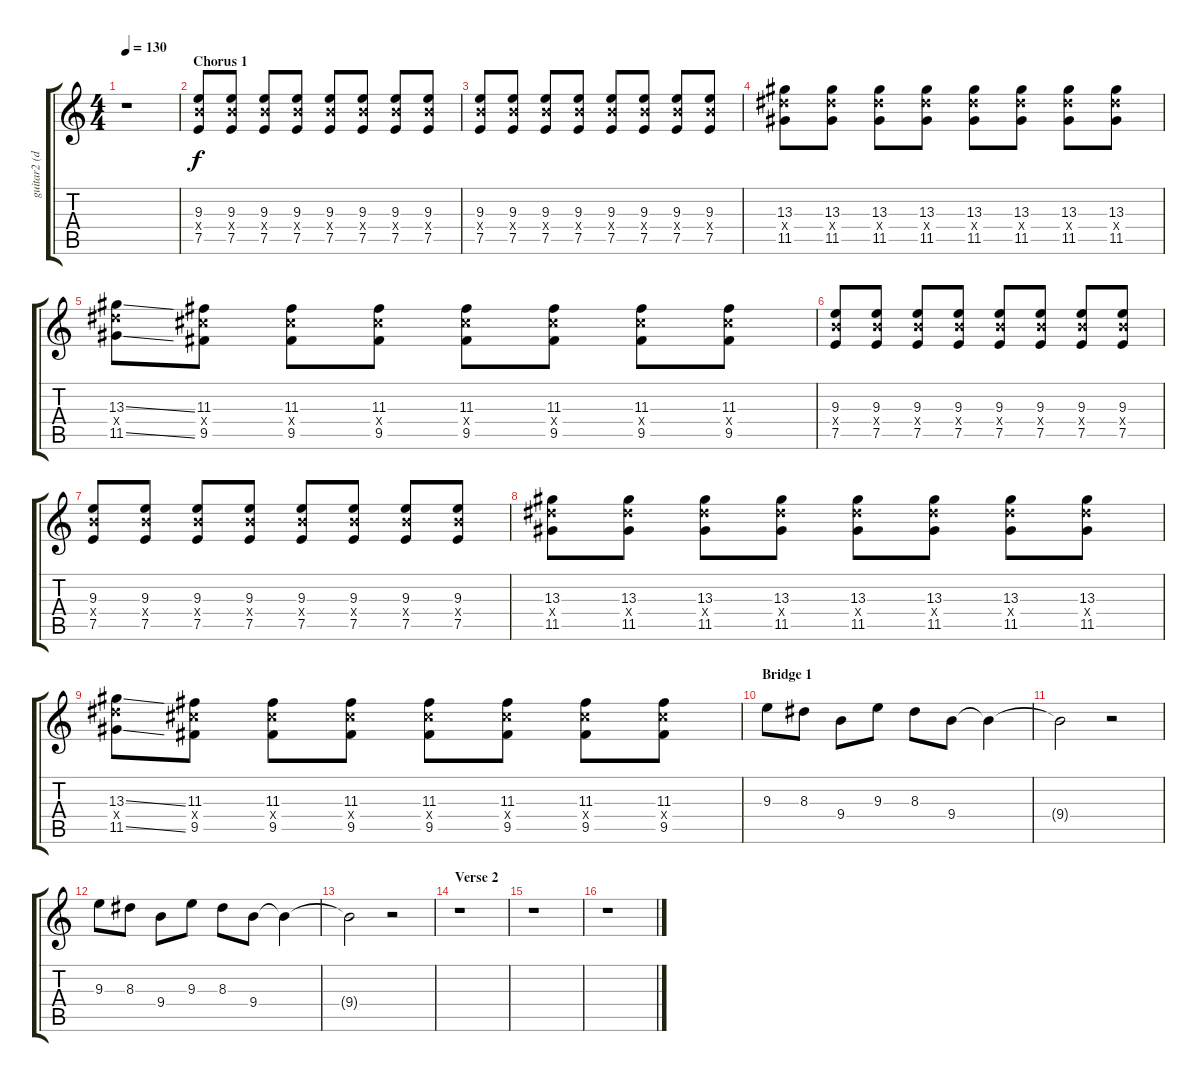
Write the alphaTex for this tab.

\track ("guitar2 (dist.)" "guitar2 (d") {instrument distortionguitar}
\staff {score tabs}
\tuning (E4 B3 G3 D3 A2 E2) {hide}
\ts (4 4)
\tempo 130
\clef g2
\ks c
r.1{dy f} |
\section ("" "Chorus 1")
(9.3 9.4{x} 7.5).8 (9.3 9.4{x} 7.5).8 (9.3 9.4{x} 7.5).8 (9.3 9.4{x} 7.5).8 (9.3 9.4{x} 7.5).8 (9.3 9.4{x} 7.5).8 (9.3 9.4{x} 7.5).8 (9.3 9.4{x} 7.5).8 |
(9.3 9.4{x} 7.5).8 (9.3 9.4{x} 7.5).8 (9.3 9.4{x} 7.5).8 (9.3 9.4{x} 7.5).8 (9.3 9.4{x} 7.5).8 (9.3 9.4{x} 7.5).8 (9.3 9.4{x} 7.5).8 (9.3 9.4{x} 7.5).8 |
(13.3 13.4{x} 11.5).8 (13.3 13.4{x} 11.5).8 (13.3 13.4{x} 11.5).8 (13.3 13.4{x} 11.5).8 (13.3 13.4{x} 11.5).8 (13.3 13.4{x} 11.5).8 (13.3 13.4{x} 11.5).8 (13.3 13.4{x} 11.5).8 |
(13.3{ss} 13.4{x} 11.5{ss}).8 (11.3 11.4{x} 9.5).8 (11.3 11.4{x} 9.5).8 (11.3 11.4{x} 9.5).8 (11.3 11.4{x} 9.5).8 (11.3 11.4{x} 9.5).8 (11.3 11.4{x} 9.5).8 (11.3 11.4{x} 9.5).8 |
(9.3 9.4{x} 7.5).8 (9.3 9.4{x} 7.5).8 (9.3 9.4{x} 7.5).8 (9.3 9.4{x} 7.5).8 (9.3 9.4{x} 7.5).8 (9.3 9.4{x} 7.5).8 (9.3 9.4{x} 7.5).8 (9.3 9.4{x} 7.5).8 |
(9.3 9.4{x} 7.5).8 (9.3 9.4{x} 7.5).8 (9.3 9.4{x} 7.5).8 (9.3 9.4{x} 7.5).8 (9.3 9.4{x} 7.5).8 (9.3 9.4{x} 7.5).8 (9.3 9.4{x} 7.5).8 (9.3 9.4{x} 7.5).8 |
(13.3 13.4{x} 11.5).8 (13.3 13.4{x} 11.5).8 (13.3 13.4{x} 11.5).8 (13.3 13.4{x} 11.5).8 (13.3 13.4{x} 11.5).8 (13.3 13.4{x} 11.5).8 (13.3 13.4{x} 11.5).8 (13.3 13.4{x} 11.5).8 |
(13.3{ss} 13.4{x} 11.5{ss}).8 (11.3 11.4{x} 9.5).8 (11.3 11.4{x} 9.5).8 (11.3 11.4{x} 9.5).8 (11.3 11.4{x} 9.5).8 (11.3 11.4{x} 9.5).8 (11.3 11.4{x} 9.5).8 (11.3 11.4{x} 9.5).8 |
\section ("" "Bridge 1")
9.3.8 8.3.8 9.4.8 9.3.8 8.3.8 9.4.8 9.4{t}.4 |
9.4{t}.2 r.2 |
9.3.8 8.3.8 9.4.8 9.3.8 8.3.8 9.4.8 9.4{t}.4 |
9.4{t}.2 r.2 |
\section ("" "Verse 2")
r.1 |
r.1 |
r.1
